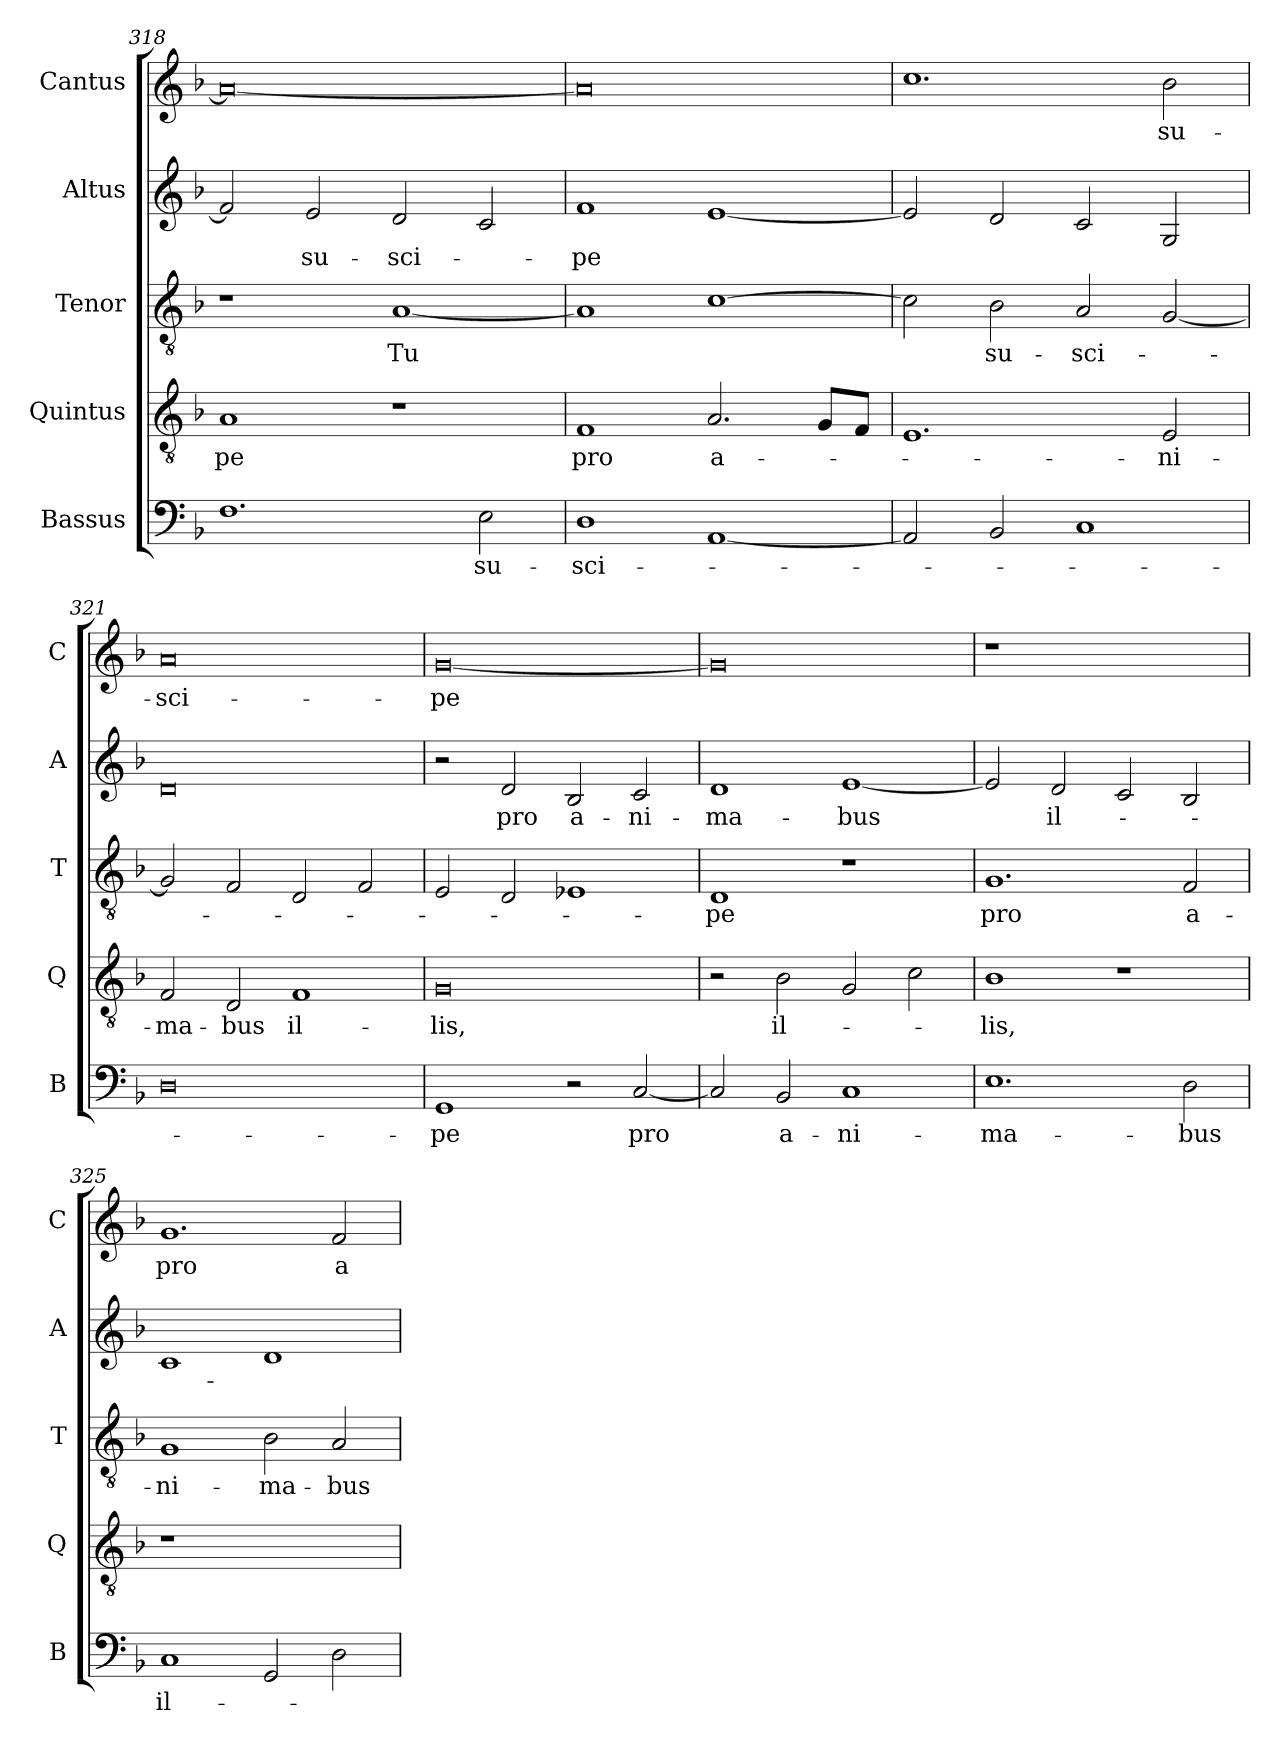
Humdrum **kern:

**kern	**text	**kern	**text	**kern	**text	**kern	**text	**kern	**text
*part5	*part5	*part4	*part4	*part3	*part3	*part2	*part2	*part1	*part1
*staff5	*staff5	*staff4	*staff4	*staff3	*staff3	*staff2	*staff2	*staff1	*staff1
*I"Bassus	*	*I"Quintus	*	*I"Tenor	*	*I"Altus	*	*I"Cantus	*
*I'B	*	*I'Q	*	*I'T	*	*I'A	*	*I'C	*
*clefF4	*	*clefGv2	*	*clefGv2	*	*clefG2	*	*clefG2	*
*k[b-]	*	*k[b-]	*	*k[b-]	*	*k[b-]	*	*k[b-]	*
*F:	*	*F:	*	*F:	*	*F:	*	*F:	*
=318	=318	=318	=318	=318	=318	=318	=318	=318	=318
!	!	!	!LO:LY:b	!	!	!	!	!	!
1.F	.	1A	-pe	1r	.	2f/]	.	0a_	.
!	!	!	!	!	!	!	!LO:LY:b	!	!
.	.	.	.	.	.	2e/	su-	.	.
!	!	!	!	!	!LO:LY:b	!	!LO:LY:b	!	!
.	.	1r	.	[1A	Tu	2d/	-sci-	.	.
!	!LO:LY:b	!	!	!	!	!	!	!	!
2E\	su-	.	.	.	.	2c/	.	.	.
=319	=319	=319	=319	=319	=319	=319	=319	=319	=319
!	!LO:LY:b	!	!LO:LY:b	!	!	!	!LO:LY:b	!	!
1D	-sci-	1F	pro	1A]	.	1f	-pe	0a]	.
!	!	!	!LO:LY:b	!	!	!	!	!	!
[1AA	.	2.A/	a-	[1c	.	[1e	.	.	.
.	.	8G/L	.	.	.	.	.	.	.
.	.	8F/J	.	.	.	.	.	.	.
=320	=320	=320	=320	=320	=320	=320	=320	=320	=320
2AA/]	.	1.E	.	2c\]	.	2e/]	.	1.cc	.
!	!	!	!	!	!LO:LY:b	!	!	!	!
2BB-/	.	.	.	2B-\	su-	2d/	.	.	.
!	!	!	!	!	!LO:LY:b	!	!	!	!
1C	.	.	.	2A/	-sci-	2c/	.	.	.
!	!	!	!LO:LY:b	!	!	!	!	!	!LO:LY:b
.	.	2E/	-ni-	[2G/	.	2G/	.	2b-\	su-
=321	=321	=321	=321	=321	=321	=321	=321	=321	=321
!	!	!	!LO:LY:b	!	!	!	!	!	!LO:LY:b
0D	.	2F/	-ma-	2G/]	.	0d	.	0a	-sci-
!	!	!	!LO:LY:b	!	!	!	!	!	!
.	.	2D/	-bus	2F/	.	.	.	.	.
!	!	!	!LO:LY:b	!	!	!	!	!	!
.	.	1F	il-	2D/	.	.	.	.	.
.	.	.	.	2F/	.	.	.	.	.
=322	=322	=322	=322	=322	=322	=322	=322	=322	=322
!	!LO:LY:b	!	!LO:LY:b	!	!	!	!	!	!LO:LY:b
1GG	-pe	0G	-lis,	2E/	.	2r	.	[0g	-pe
!	!	!	!	!	!	!	!LO:LY:b	!	!
.	.	.	.	2D/	.	2d/	pro	.	.
!	!	!	!	!	!	!	!LO:LY:b	!	!
2r	.	.	.	1E-X	.	2B-/	a-	.	.
!	!LO:LY:b	!	!	!	!	!	!LO:LY:b	!	!
[2C/	pro	.	.	.	.	2c/	-ni-	.	.
=323	=323	=323	=323	=323	=323	=323	=323	=323	=323
!	!	!	!	!	!LO:LY:b	!	!LO:LY:b	!	!
2C/]	.	2r	.	1D	-pe	1d	-ma-	0g]	.
!	!LO:LY:b	!	!LO:LY:b	!	!	!	!	!	!
2BB-/	a-	2B-\	il-	.	.	.	.	.	.
!	!LO:LY:b	!	!	!	!	!	!LO:LY:b	!	!
1C	-ni-	2G/	.	1r	.	[1e	-bus	.	.
.	.	2c\	.	.	.	.	.	.	.
=324	=324	=324	=324	=324	=324	=324	=324	=324	=324
!	!LO:LY:b	!	!LO:LY:b	!	!LO:LY:b	!	!	!	!
1.E	-ma-	1B-	-lis,	1.G	pro	2e/]	.	1r	.
!	!	!	!	!	!	!	!LO:LY:b	!	!
.	.	.	.	.	.	2d/	il-	.	.
.	.	1r	.	.	.	2c/	.	1ryy	.
!	!LO:LY:b	!	!	!	!LO:LY:b	!	!	!	!
2D\	-bus	.	.	2F/	a-	2B-/	.	.	.
!!LO:LB:g=z
=325	=325	=325	=325	=325	=325	=325	=325	=325	=325
!	!LO:LY:b	!	!	!	!LO:LY:b	!	!	!	!LO:LY:b
1C	il-	1r	.	1G	-ni-	1c	.	1.g	pro
!	!	!	!	!	!LO:LY:b	!	!	!	!
2GG/	.	1ryy	.	2B-\	-ma-	1d	.	.	.
!	!	!	!	!	!LO:LY:b	!	!	!	!LO:LY:b
2D\	.	.	.	2A/	-bus	.	.	2f/	a-
=	=	=	=	=	=	=	=	=	=
*-	*-	*-	*-	*-	*-	*-	*-	*-	*-
